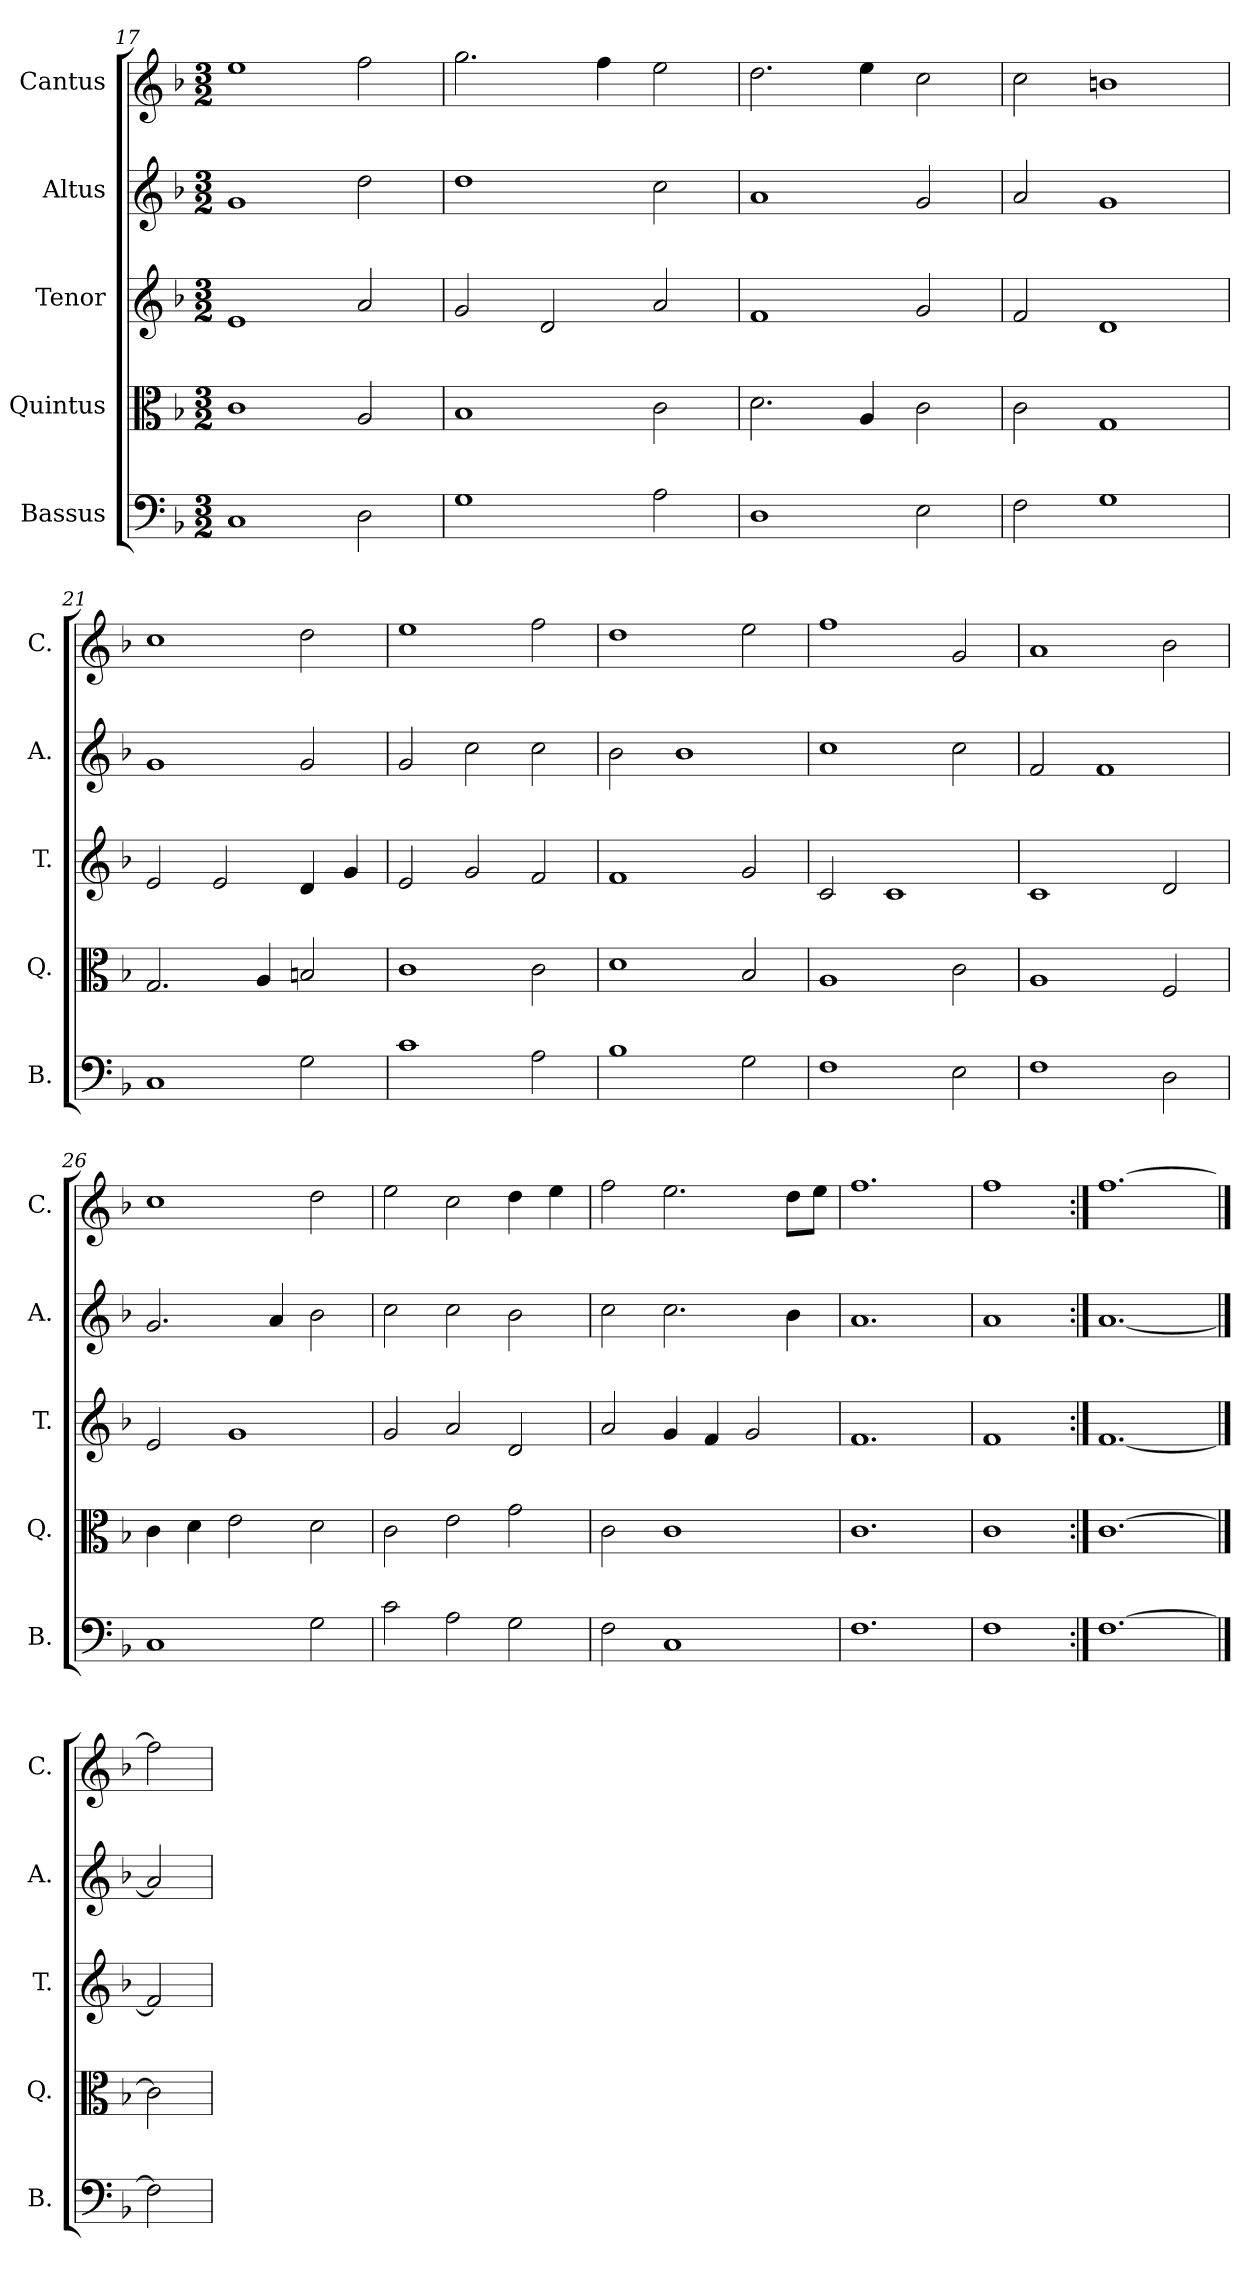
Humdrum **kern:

**kern	**kern	**kern	**kern	**kern
*part5	*part4	*part3	*part2	*part1
*staff5	*staff4	*staff3	*staff2	*staff1
*I"Bassus	*I"Quintus	*I"Tenor	*I"Altus	*I"Cantus
*I'B.	*I'Q.	*I'T.	*I'A.	*I'C.
*clefF4	*clefC3	*clefG2	*clefG2	*clefG2
*k[b-]	*k[b-]	*k[b-]	*k[b-]	*k[b-]
*F:	*F:	*F:	*F:	*F:
*M3/2	*M3/2	*M3/2	*M3/2	*M3/2
=17	=17	=17	=17	=17
1C/	1c\	1e/	1g/	1ee\
2D\	2A/	2a/	2dd\	2ff\
=18	=18	=18	=18	=18
1G\	1B-/	2g/	1dd\	2.gg\
.	.	2d/	.	.
.	.	.	.	4ff\
2A\	2c\	2a/	2cc\	2ee\
=19	=19	=19	=19	=19
1D\	2.d\	1f/	1a/	2.dd\
.	4A/	.	.	4ee\
2E\	2c\	2g/	2g/	2cc\
!!LO:PB:g=z
=20	=20	=20	=20	=20
2F\	2c\	2f/	2a/	2cc\
1G\	1G/	1d/	1g/	1bn\
=21	=21	=21	=21	=21
1C/	2.G/	2e/	1g/	1cc\
.	.	2e/	.	.
.	4A/	.	.	.
2G\	2Bn/	4d/	2g/	2dd\
.	.	4g/	.	.
=22	=22	=22	=22	=22
1c\	1c\	2e/	2g/	1ee\
.	.	2g/	2cc\	.
2A\	2c\	2f/	2cc\	2ff\
=23	=23	=23	=23	=23
1B-\	1d\	1f/	2b-\	1dd\
.	.	.	1b-\	.
2G\	2B-/	2g/	.	2ee\
=24	=24	=24	=24	=24
1F\	1A/	2c/	1cc\	1ff\
.	.	1c/	.	.
2E\	2c\	.	2cc\	2g/
=25	=25	=25	=25	=25
1F\	1A/	1c/	2f/	1a/
.	.	.	1f/	.
2D\	2F/	2d/	.	2b-\
!!LO:PB:g=z
=26	=26	=26	=26	=26
1C/	4c\	2e/	2.g/	1cc\
.	4d\	.	.	.
.	2e\	1g/	.	.
.	.	.	4a/	.
2G\	2d\	.	2b-\	2dd\
=27	=27	=27	=27	=27
2c\	2c\	2g/	2cc\	2ee\
2A\	2e\	2a/	2cc\	2cc\
2G\	2g\	2d/	2b-\	4dd\
.	.	.	.	4ee\
=28	=28	=28	=28	=28
2F\	2c\	2a/	2cc\	2ff\
1C/	1c\	4g/	2.cc\	2.ee\
.	.	4f/	.	.
.	.	2g/	.	.
.	.	.	4b-\	8dd\L
.	.	.	.	8ee\J
=29	=29	=29	=29	=29
1.F\	1.c\	1.f/	1.a/	1.ff\
=30	=30	=30	=30	=30
1F\	1c\	1f/	1a/	1ff\
=31:|!	=31:|!	=31:|!	=31:|!	=31:|!
[1.F\	[1.c\	[1.f/	[1.a/	[1.ff\
==32	==32	==32	==32	==32
2F\]	2c\]	2f/]	2a/]	2ff\]
=	=	=	=	=
*-	*-	*-	*-	*-
